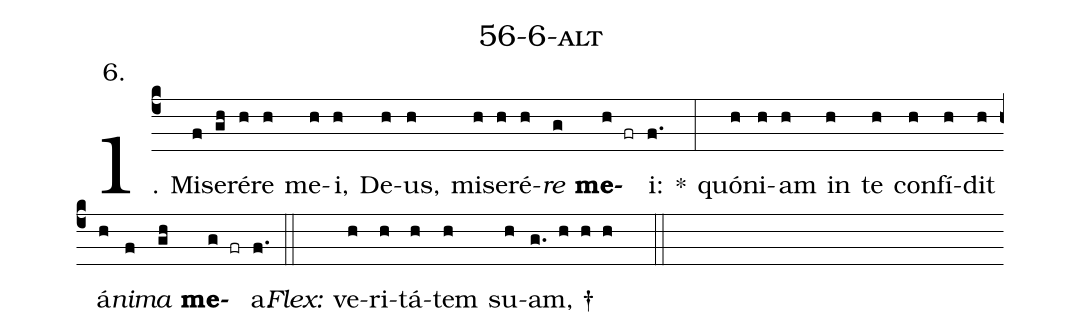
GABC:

name: 56-6-alt;
annotation: 6.;
%%
(c4)1. Mi(f)se(gh)ré(h)re(h) me(h)i,(h) De(h)us,(h) mi(h)se(h)ré(h)<i>re</i>(g) <b>me</b>(h fr)i:(f.) *(:) quón(h)i(h)am(h) in(h) te(h) con(h)fí(h)dit(h) á(h)<i>ni</i>(f)<i>ma</i>(gh) <b>me</b>(g fr)a.(f.) (::)
<i>Flex:</i>()  ve(h)ri(h)tá(h)tem(h) su(h)am, †(g. h h h  ::)
